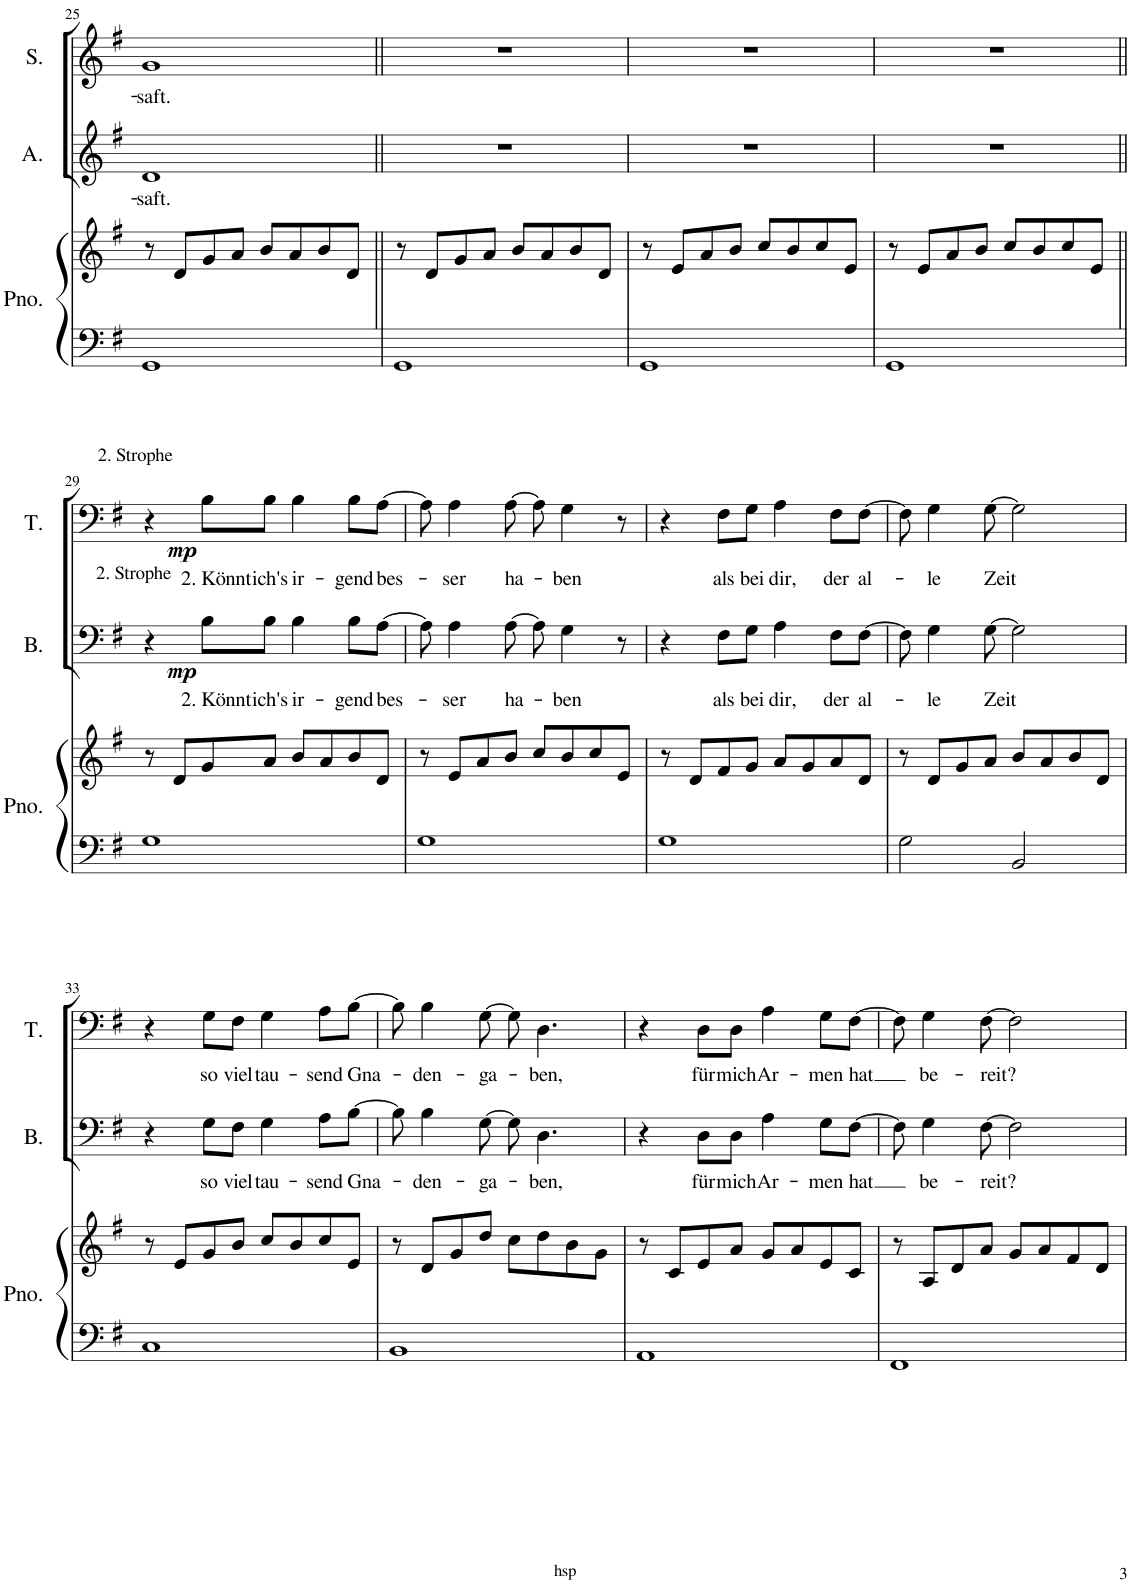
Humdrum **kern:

**kern	**kern	**kern	**text	**dynam	**kern	**text	**dynam	**kern	**text	**kern	**text
*part5	*part5	*part4	*part4	*part4	*part3	*part3	*part3	*part2	*part2	*part1	*part1
*staff6	*staff5	*staff4	*staff4	*staff4	*staff3	*staff3	*staff3	*staff2	*staff2	*staff1	*staff1
*I"Piano	*	*I"Bass	*	*	*I"Tenor	*	*	*I"Alto	*	*I"Soprano	*
*I'Pno.	*	*I'B.	*	*	*I'T.	*	*	*I'A.	*	*I'S.	*
!!LO:PB:g=z
*clefF4	*clefG2	*clefF4	*	*	*clefF4	*	*	*clefG2	*	*clefG2	*
*k[f#]	*k[f#]	*k[f#]	*	*	*k[f#]	*	*	*k[f#]	*	*k[f#]	*
*M4/4	*M4/4	*M4/4	*	*	*M4/4	*	*	*M4/4	*	*M4/4	*
=25	=25	=25	=25	=25	=25	=25	=25	=25	=25	=25	=25
!	!	!	!	!	!	!	!	!	!LO:LY:b	!	!LO:LY:b
1GG	8r	1r	.	.	1r	.	.	1d	-saft.	1g	-saft.
.	8d/L	.	.	.	.	.	.	.	.	.	.
.	8g/	.	.	.	.	.	.	.	.	.	.
.	8a/J	.	.	.	.	.	.	.	.	.	.
.	8b/L	.	.	.	.	.	.	.	.	.	.
.	8a/	.	.	.	.	.	.	.	.	.	.
.	8b/	.	.	.	.	.	.	.	.	.	.
.	8d/J	.	.	.	.	.	.	.	.	.	.
=26||	=26||	=26||	=26||	=26||	=26||	=26||	=26||	=26||	=26||	=26||	=26||
1GG	8r	1r	.	.	1r	.	.	1r	.	1r	.
.	8d/L	.	.	.	.	.	.	.	.	.	.
.	8g/	.	.	.	.	.	.	.	.	.	.
.	8a/J	.	.	.	.	.	.	.	.	.	.
.	8b/L	.	.	.	.	.	.	.	.	.	.
.	8a/	.	.	.	.	.	.	.	.	.	.
.	8b/	.	.	.	.	.	.	.	.	.	.
.	8d/J	.	.	.	.	.	.	.	.	.	.
=27	=27	=27	=27	=27	=27	=27	=27	=27	=27	=27	=27
1GG	8r	1r	.	.	1r	.	.	1r	.	1r	.
.	8e/L	.	.	.	.	.	.	.	.	.	.
.	8a/	.	.	.	.	.	.	.	.	.	.
.	8b/J	.	.	.	.	.	.	.	.	.	.
.	8cc/L	.	.	.	.	.	.	.	.	.	.
.	8b/	.	.	.	.	.	.	.	.	.	.
.	8cc/	.	.	.	.	.	.	.	.	.	.
.	8e/J	.	.	.	.	.	.	.	.	.	.
=28	=28	=28	=28	=28	=28	=28	=28	=28	=28	=28	=28
1GG	8r	1r	.	.	1r	.	.	1r	.	1r	.
.	8e/L	.	.	.	.	.	.	.	.	.	.
.	8a/	.	.	.	.	.	.	.	.	.	.
.	8b/J	.	.	.	.	.	.	.	.	.	.
.	8cc/L	.	.	.	.	.	.	.	.	.	.
.	8b/	.	.	.	.	.	.	.	.	.	.
.	8cc/	.	.	.	.	.	.	.	.	.	.
.	8e/J	.	.	.	.	.	.	.	.	.	.
!!LO:LB:g=z
=29||	=29||	=29||	=29||	=29||	=29||	=29||	=29||	=29||	=29||	=29||	=29||
!	!	!	!	!	!LO:TX:a:t=2. Strophe	!	!	!	!	!	!
!	!	!LO:TX:a:t=2. Strophe	!	!	!	!	!	!	!	!	!
1G	8r	4r	.	.	4r	.	.	1r	.	1r	.
.	8d/L	.	.	.	.	.	.	.	.	.	.
!	!	!	!LO:LY:b	!LO:DY:b	!	!LO:LY:b	!LO:DY:b	!	!	!	!
.	8g/	8B\L	2. Könnt	mp	8B\L	2. Könnt	mp	.	.	.	.
!	!	!	!LO:LY:b	!	!	!LO:LY:b	!	!	!	!	!
.	8a/J	8B\J	ich's	.	8B\J	ich's	.	.	.	.	.
!	!	!	!LO:LY:b	!	!	!LO:LY:b	!	!	!	!	!
.	8b/L	4B\	ir-	.	4B\	ir-	.	.	.	.	.
.	8a/	.	.	.	.	.	.	.	.	.	.
!	!	!	!LO:LY:b	!	!	!LO:LY:b	!	!	!	!	!
.	8b/	8B\L	-gend	.	8B\L	-gend	.	.	.	.	.
!	!	!	!LO:LY:b	!	!	!LO:LY:b	!	!	!	!	!
.	8d/J	[8A\J	bes-	.	[8A\J	bes-	.	.	.	.	.
=30	=30	=30	=30	=30	=30	=30	=30	=30	=30	=30	=30
1G	8r	8A\]	.	.	8A\]	.	.	1r	.	1r	.
!	!	!	!LO:LY:b	!	!	!LO:LY:b	!	!	!	!	!
.	8e/L	4A\	-ser	.	4A\	-ser	.	.	.	.	.
.	8a/	.	.	.	.	.	.	.	.	.	.
!	!	!	!LO:LY:b	!	!	!LO:LY:b	!	!	!	!	!
.	8b/J	[8A\	ha-	.	[8A\	ha-	.	.	.	.	.
.	8cc/L	8A\]	.	.	8A\]	.	.	.	.	.	.
!	!	!	!LO:LY:b	!	!	!LO:LY:b	!	!	!	!	!
.	8b/	4G\	-ben	.	4G\	-ben	.	.	.	.	.
.	8cc/	.	.	.	.	.	.	.	.	.	.
.	8e/J	8r	.	.	8r	.	.	.	.	.	.
=31	=31	=31	=31	=31	=31	=31	=31	=31	=31	=31	=31
1G	8r	4r	.	.	4r	.	.	1r	.	1r	.
.	8d/L	.	.	.	.	.	.	.	.	.	.
!	!	!	!LO:LY:b	!	!	!LO:LY:b	!	!	!	!	!
.	8f#/	8F#\L	als	.	8F#\L	als	.	.	.	.	.
!	!	!	!LO:LY:b	!	!	!LO:LY:b	!	!	!	!	!
.	8g/J	8G\J	bei	.	8G\J	bei	.	.	.	.	.
!	!	!	!LO:LY:b	!	!	!LO:LY:b	!	!	!	!	!
.	8a/L	4A\	dir,	.	4A\	dir,	.	.	.	.	.
.	8g/	.	.	.	.	.	.	.	.	.	.
!	!	!	!LO:LY:b	!	!	!LO:LY:b	!	!	!	!	!
.	8a/	8F#\L	der	.	8F#\L	der	.	.	.	.	.
!	!	!	!LO:LY:b	!	!	!LO:LY:b	!	!	!	!	!
.	8d/J	[8F#\J	al-	.	[8F#\J	al-	.	.	.	.	.
=32	=32	=32	=32	=32	=32	=32	=32	=32	=32	=32	=32
2G\	8r	8F#\]	.	.	8F#\]	.	.	1r	.	1r	.
!	!	!	!LO:LY:b	!	!	!LO:LY:b	!	!	!	!	!
.	8d/L	4G\	-le	.	4G\	-le	.	.	.	.	.
.	8g/	.	.	.	.	.	.	.	.	.	.
!	!	!	!LO:LY:b	!	!	!LO:LY:b	!	!	!	!	!
.	8a/J	[8G\	Zeit	.	[8G\	Zeit	.	.	.	.	.
2BB/	8b/L	2G\]	.	.	2G\]	.	.	.	.	.	.
.	8a/	.	.	.	.	.	.	.	.	.	.
.	8b/	.	.	.	.	.	.	.	.	.	.
.	8d/J	.	.	.	.	.	.	.	.	.	.
!!LO:LB:g=z
=33	=33	=33	=33	=33	=33	=33	=33	=33	=33	=33	=33
1C	8r	4r	.	.	4r	.	.	1r	.	1r	.
.	8e/L	.	.	.	.	.	.	.	.	.	.
!	!	!	!LO:LY:b	!	!	!LO:LY:b	!	!	!	!	!
.	8g/	8G\L	so	.	8G\L	so	.	.	.	.	.
!	!	!	!LO:LY:b	!	!	!LO:LY:b	!	!	!	!	!
.	8b/J	8F#\J	viel	.	8F#\J	viel	.	.	.	.	.
!	!	!	!LO:LY:b	!	!	!LO:LY:b	!	!	!	!	!
.	8cc/L	4G\	tau-	.	4G\	tau-	.	.	.	.	.
.	8b/	.	.	.	.	.	.	.	.	.	.
!	!	!	!LO:LY:b	!	!	!LO:LY:b	!	!	!	!	!
.	8cc/	8A\L	-send	.	8A\L	-send	.	.	.	.	.
!	!	!	!LO:LY:b	!	!	!LO:LY:b	!	!	!	!	!
.	8e/J	[8B\J	Gna-	.	[8B\J	Gna-	.	.	.	.	.
=34	=34	=34	=34	=34	=34	=34	=34	=34	=34	=34	=34
1BB	8r	8B\]	.	.	8B\]	.	.	1r	.	1r	.
!	!	!	!LO:LY:b	!	!	!LO:LY:b	!	!	!	!	!
.	8d/L	4B\	-den-	.	4B\	-den-	.	.	.	.	.
.	8g/	.	.	.	.	.	.	.	.	.	.
!	!	!	!LO:LY:b	!	!	!LO:LY:b	!	!	!	!	!
.	8dd/J	[8G\	-ga-	.	[8G\	-ga-	.	.	.	.	.
.	8cc\L	8G\]	.	.	8G\]	.	.	.	.	.	.
!	!	!	!LO:LY:b	!	!	!LO:LY:b	!	!	!	!	!
.	8dd\	4.D\	-ben,	.	4.D\	-ben,	.	.	.	.	.
.	8b\	.	.	.	.	.	.	.	.	.	.
.	8g\J	.	.	.	.	.	.	.	.	.	.
=35	=35	=35	=35	=35	=35	=35	=35	=35	=35	=35	=35
1AA	8r	4r	.	.	4r	.	.	1r	.	1r	.
.	8c/L	.	.	.	.	.	.	.	.	.	.
!	!	!	!LO:LY:b	!	!	!LO:LY:b	!	!	!	!	!
.	8e/	8D\L	für	.	8D\L	für	.	.	.	.	.
!	!	!	!LO:LY:b	!	!	!LO:LY:b	!	!	!	!	!
.	8a/J	8D\J	mich	.	8D\J	mich	.	.	.	.	.
!	!	!	!LO:LY:b	!	!	!LO:LY:b	!	!	!	!	!
.	8g/L	4A\	Ar-	.	4A\	Ar-	.	.	.	.	.
.	8a/	.	.	.	.	.	.	.	.	.	.
!	!	!	!LO:LY:b	!	!	!LO:LY:b	!	!	!	!	!
.	8e/	8G\L	-men	.	8G\L	-men	.	.	.	.	.
!	!	!	!LO:LY:b	!	!	!LO:LY:b	!	!	!	!	!
.	8c/J	[8F#\J	hat	.	[8F#\J	hat	.	.	.	.	.
=36	=36	=36	=36	=36	=36	=36	=36	=36	=36	=36	=36
1FF#	8r	8F#\]	.	.	8F#\]	.	.	1r	.	1r	.
!	!	!	!LO:LY:b	!	!	!LO:LY:b	!	!	!	!	!
.	8A/L	4G\	be-	.	4G\	be-	.	.	.	.	.
.	8d/	.	.	.	.	.	.	.	.	.	.
!	!	!	!LO:LY:b	!	!	!LO:LY:b	!	!	!	!	!
.	8a/J	[8F#\	-reit?	.	[8F#\	-reit?	.	.	.	.	.
.	8g/L	2F#\]	.	.	2F#\]	.	.	.	.	.	.
.	8a/	.	.	.	.	.	.	.	.	.	.
.	8f#/	.	.	.	.	.	.	.	.	.	.
.	8d/J	.	.	.	.	.	.	.	.	.	.
=	=	=	=	=	=	=	=	=	=	=	=
*-	*-	*-	*-	*-	*-	*-	*-	*-	*-	*-	*-
